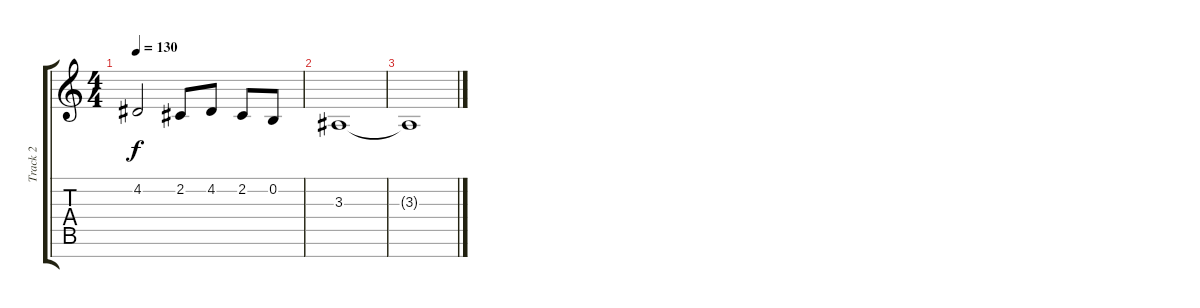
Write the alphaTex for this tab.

\track ("Track 2" "Track 2") {instrument violin}
\staff {score tabs}
\tuning (E4 B3 G3 D3 A2 E2 B1) {hide}
\ts (4 4)
\tempo 130
\clef g2
\ks c
4.2{t}.2{dy f} 2.2.8 4.2.8 2.2.8 0.2.8 |
3.3.1 |
3.3{t}.1
